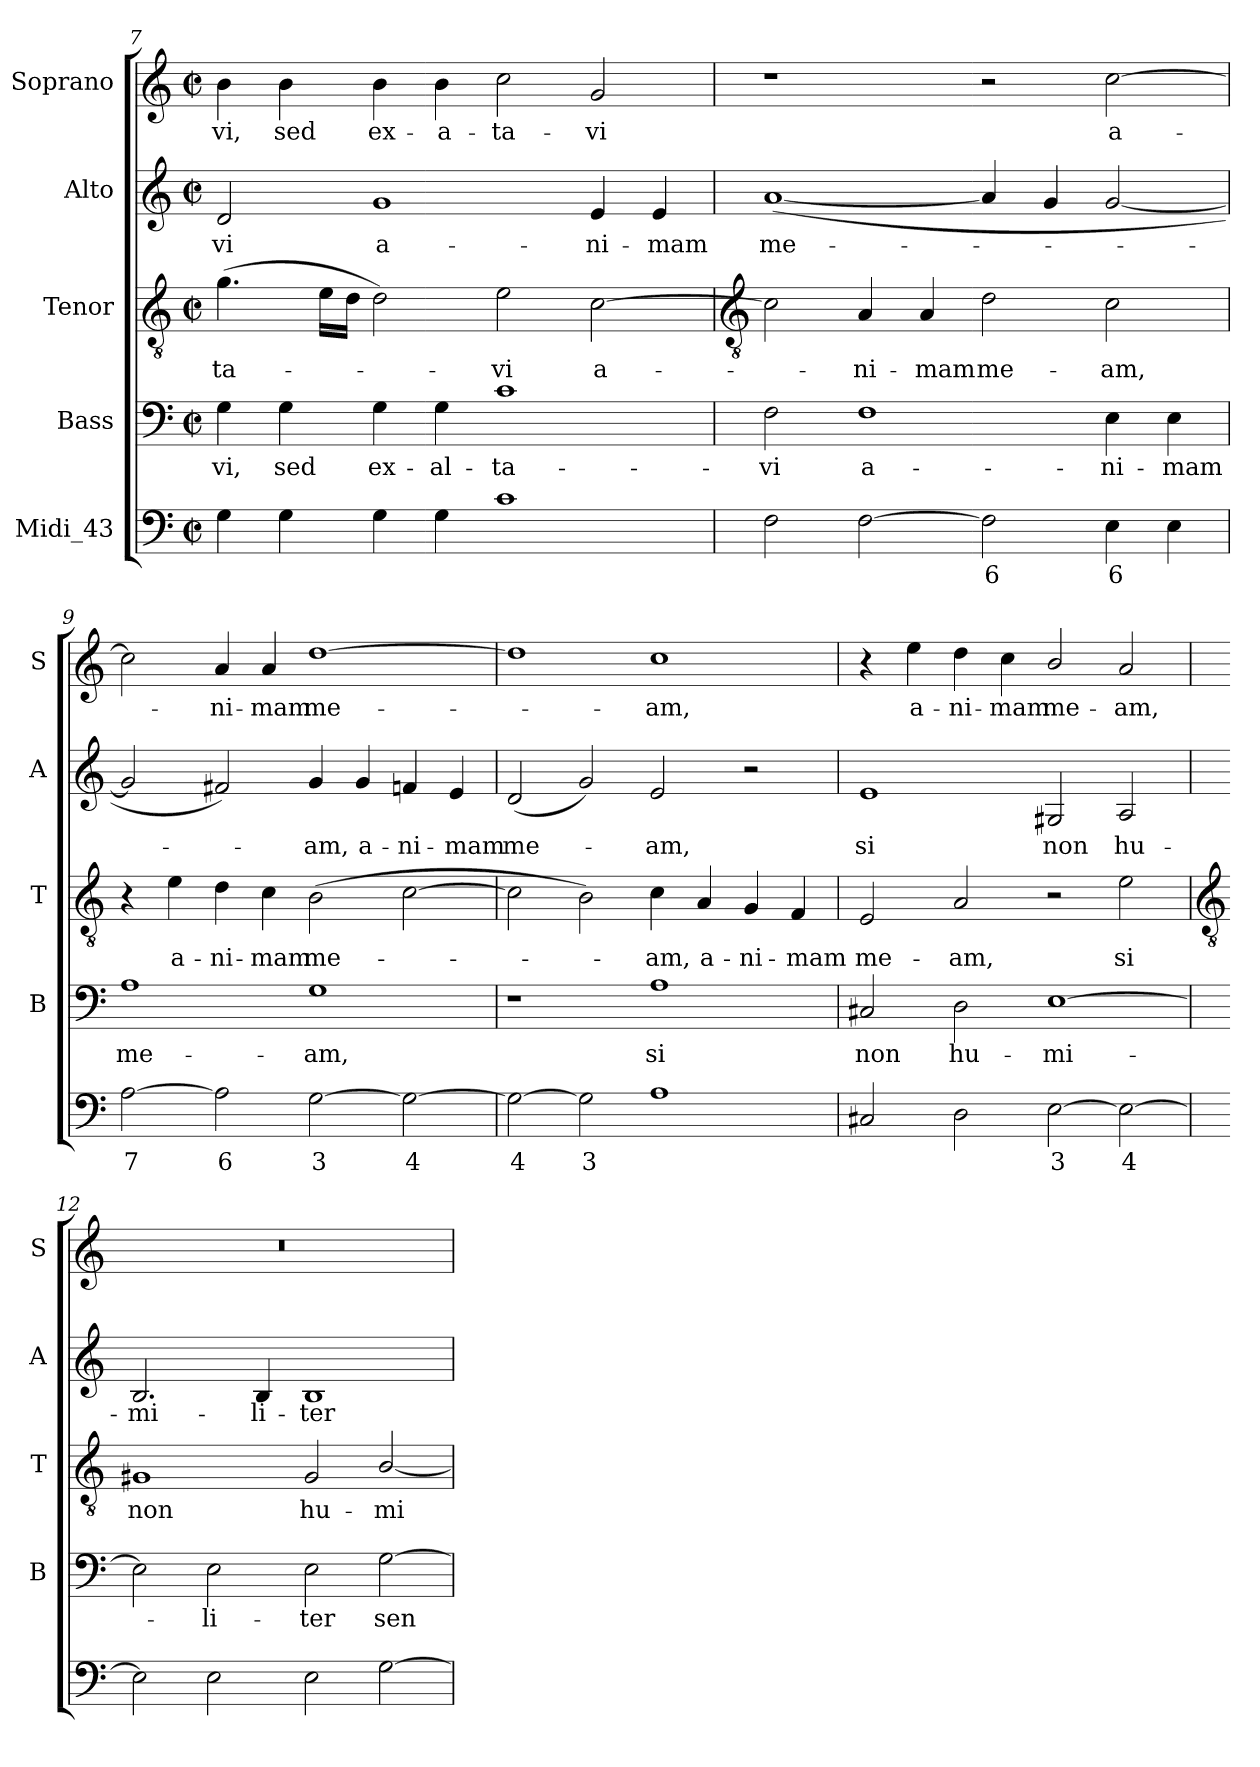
**kern	**text	**kern	**text	**kern	**text	**kern	**text	**kern	**text
*part5	*part5	*part4	*part4	*part3	*part3	*part2	*part2	*part1	*part1
*staff5	*staff5	*staff4	*staff4	*staff3	*staff3	*staff2	*staff2	*staff1	*staff1
*I"Midi_43	*	*I"Bass	*	*I"Tenor	*	*I"Alto	*	*I"Soprano	*
*	*	*I'B	*	*I'T	*	*I'A	*	*I'S	*
*clefF4	*	*clefF4	*	*clefGv2	*	*clefG2	*	*clefG2	*
*k[]	*	*k[]	*	*k[]	*	*k[]	*	*k[]	*
*C:	*	*C:	*	*C:	*	*C:	*	*C:	*
*M4/2	*	*M4/2	*	*M4/2	*	*M4/2	*	*M4/2	*
*met(c|)	*	*met(c|)	*	*met(c|)	*	*met(c|)	*	*met(c|)	*
=7	=7	=7	=7	=7	=7	=7	=7	=7	=7
!	!	!	!LO:LY:b	!	!LO:LY:b	!	!LO:LY:b	!	!LO:LY:b
4G	.	4G	-vi,	(>4.g	-ta-	2d	-vi	4b	-vi,
!	!	!	!LO:LY:b	!	!	!	!	!	!LO:LY:b
4G	.	4G	sed	.	.	.	.	4b	sed
.	.	.	.	16eLL	.	.	.	.	.
.	.	.	.	16dJJ	.	.	.	.	.
!	!	!	!LO:LY:b	!	!	!	!LO:LY:b	!	!LO:LY:b
4G	.	4G	ex-	2d)	.	1g	a-	4b	ex-
!	!	!	!LO:LY:b	!	!	!	!	!	!LO:LY:b
4G	.	4G	-al-	.	.	.	.	4b	-a-
!	!	!	!LO:LY:b	!	!LO:LY:b	!	!	!	!LO:LY:b
1c	.	1c	-ta-	2e	vi	.	.	2cc	-ta-
!	!	!	!	!	!LO:LY:b	!	!LO:LY:b	!	!LO:LY:b
.	.	.	.	[2c	a-	4e	-ni-	2g	-vi
!	!	!	!	!	!	!	!LO:LY:b	!	!
.	.	.	.	.	.	4e	-mam	.	.
!!LO:LB:g=z
=8	=8	=8	=8	=8	=8	=8	=8	=8	=8
*	*	*	*	*clefGv2	*	*	*	*	*
!	!	!	!LO:LY:b	!	!	!	!LO:LY:b	!	!
2F	.	2F	-vi	2c]	.	(<[1a	me-	1r	.
!	!	!	!LO:LY:b	!	!LO:LY:b	!	!	!	!
[2F	.	1F	a-	4A	ni-	.	.	.	.
!	!	!	!	!	!LO:LY:b	!	!	!	!
.	.	.	.	4A	-mam	.	.	.	.
!	!LO:LY:b	!	!	!	!LO:LY:b	!	!	!	!
2F]	6	.	.	2d	me-	4a]	.	2r	.
.	.	.	.	.	.	4g	.	.	.
!	!LO:LY:b	!	!LO:LY:b	!	!LO:LY:b	!	!	!	!LO:LY:b
4E	6	4E	-ni-	2c	-am,	[2g	.	[2cc	a-
!	!	!	!LO:LY:b	!	!	!	!	!	!
4E	.	4E	-mam	.	.	.	.	.	.
=9	=9	=9	=9	=9	=9	=9	=9	=9	=9
!	!LO:LY:b	!	!LO:LY:b	!	!	!	!	!	!
[2A	7	1A	me-	4r	.	2g]	.	2cc]	.
!	!	!	!	!	!LO:LY:b	!	!	!	!
.	.	.	.	4e	a-	.	.	.	.
!	!LO:LY:b	!	!	!	!LO:LY:b	!	!	!	!LO:LY:b
2A]	6	.	.	4d	-ni-	2f#X)	.	4a	ni-
!	!	!	!	!	!LO:LY:b	!	!	!	!LO:LY:b
.	.	.	.	4c	-mam	.	.	4a	-mam
!	!LO:LY:b	!	!LO:LY:b	!	!LO:LY:b	!	!LO:LY:b	!	!LO:LY:b
[2G	3	1G	-am,	(>2B	me-	4g	am,	[1dd	me-
!	!	!	!	!	!	!	!LO:LY:b	!	!
.	.	.	.	.	.	4g	a-	.	.
!	!LO:LY:b	!	!	!	!	!	!LO:LY:b	!	!
2G_	4	.	.	[2c	.	4fn	-ni-	.	.
!	!	!	!	!	!	!	!LO:LY:b	!	!
.	.	.	.	.	.	4e	-mam	.	.
=10	=10	=10	=10	=10	=10	=10	=10	=10	=10
!	!LO:LY:b	!	!	!	!	!	!LO:LY:b	!	!
2G_	4	1r	.	2c]	.	(<2d	me-	1dd]	.
!	!LO:LY:b	!	!	!	!	!	!	!	!
2G]	3	.	.	2B)	.	2g)	.	.	.
!	!	!	!LO:LY:b	!	!LO:LY:b	!	!LO:LY:b	!	!LO:LY:b
1A	.	1A	si	4c	am,	2e	am,	1cc	am,
!	!	!	!	!	!LO:LY:b	!	!	!	!
.	.	.	.	4A	a-	.	.	.	.
!	!	!	!	!	!LO:LY:b	!	!	!	!
.	.	.	.	4G	-ni-	2r	.	.	.
!	!	!	!	!	!LO:LY:b	!	!	!	!
.	.	.	.	4F	-mam	.	.	.	.
=11	=11	=11	=11	=11	=11	=11	=11	=11	=11
!	!	!	!LO:LY:b	!	!LO:LY:b	!	!LO:LY:b	!	!
2C#X	.	2C#X	non	2E	me-	1e	si	4r	.
!	!	!	!	!	!	!	!	!	!LO:LY:b
.	.	.	.	.	.	.	.	4ee	a-
!	!	!	!LO:LY:b	!	!LO:LY:b	!	!	!	!LO:LY:b
2D	.	2D	hu-	2A	-am,	.	.	4dd	-ni-
!	!	!	!	!	!	!	!	!	!LO:LY:b
.	.	.	.	.	.	.	.	4cc	-mam
!	!LO:LY:b	!	!LO:LY:b	!	!	!	!LO:LY:b	!	!LO:LY:b
[2E	3	[1E	-mi-	2r	.	2G#X	non	2b/	me-
!	!LO:LY:b	!	!	!	!LO:LY:b	!	!LO:LY:b	!	!LO:LY:b
2E_	4	.	.	2e	si	2A	hu-	2a	-am,
!!LO:LB:g=z
=12	=12	=12	=12	=12	=12	=12	=12	=12	=12
*	*	*	*	*clefGv2	*	*	*	*	*
!	!	!	!	!	!LO:LY:b	!	!LO:LY:b	!	!
2E]	.	2E]	.	1G#X	non	2.B	-mi-	0r	.
!	!	!	!LO:LY:b	!	!	!	!	!	!
2E	.	2E	li-	.	.	.	.	.	.
!	!	!	!	!	!	!	!LO:LY:b	!	!
.	.	.	.	.	.	4B	-li-	.	.
!	!	!	!LO:LY:b	!	!LO:LY:b	!	!LO:LY:b	!	!
2E	.	2E	-ter	2G#	hu-	1B	-ter	.	.
!	!	!	!LO:LY:b	!	!LO:LY:b	!	!	!	!
[2G	.	[2G	sen-	[2B/	-mi-	.	.	.	.
=	=	=	=	=	=	=	=	=	=
*-	*-	*-	*-	*-	*-	*-	*-	*-	*-
